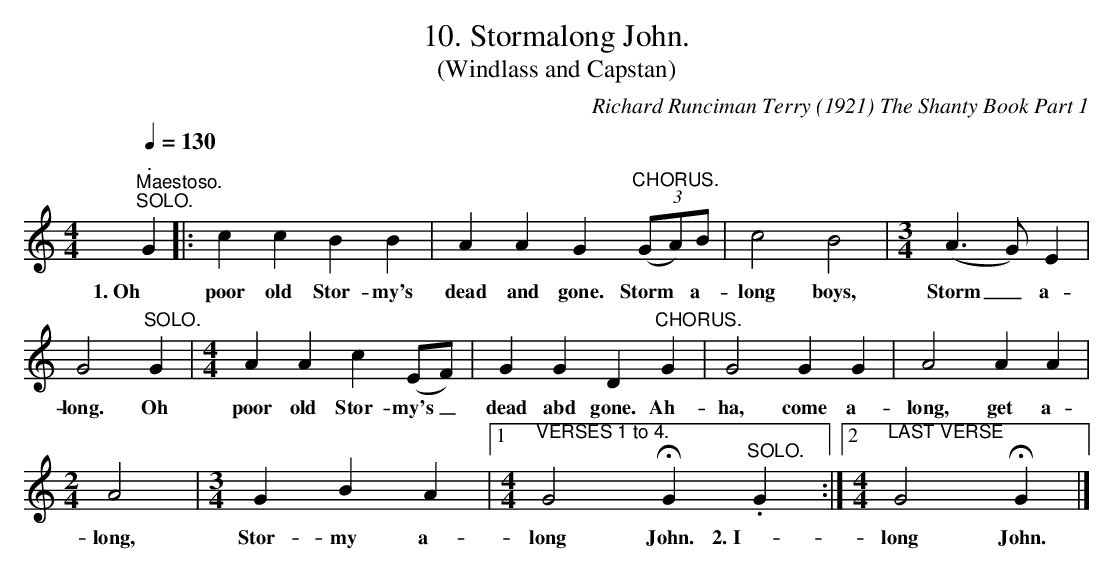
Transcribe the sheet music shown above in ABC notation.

X:1
T:10. Stormalong John.
T:(Windlass and Capstan)
C:Richard Runciman Terry (1921) The Shanty Book Part 1
L:1/4
Q:1/4=130
M:4/4
K:C
"^.""^Maestoso.""^SOLO." G |: c c B B | A A G"^CHORUS." (3(G/A/)B/ | c2 B2 |[M:3/4] (A3/2 G/) E |$
w: 1. Oh|poor old Stor- my's|dead  and  gone. Storm * a-|long boys,|Storm _ a-|
G2"^SOLO." G |[M:4/4] A A c (E/F/) | G G D"^CHORUS." G | G2 G G | A2 A A |$[M:2/4] A2 |
w: long. Oh|poor old Stor- my's _|dead abd gone. Ah-|ha, come a-|long, get a-|long,|
[M:3/4] G B A |1[M:4/4]"^VERSES 1 to 4." G2 !fermata!G"^SOLO." .G :|2
w: Stor- my a-|long John. 2. I-|
[M:4/4]"^LAST VERSE" G2 !fermata!G |]
w: long John.|
